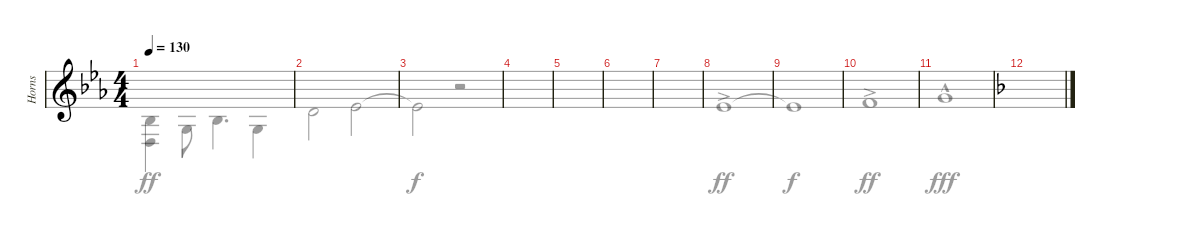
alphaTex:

\track ("Horns" "Horns") {instrument frenchhorn}
\staff {score}
\tuning (E4 B3 G3 D3 A2 E2) {hide}
\voice
\ts (4 4)
\tempo 130
\clef g2
\ks cminor
|
|
|
|
|
|
|
|
|
|
|
\ks dminor
|
|
|
|
\voice
\clef g2
\ks cminor
(3.3{t} 0.4{t}).4{dy ff} 0.3.8 3.3.4{d} 0.3.4 |
3.2.2 4.2.2 |
4.2{t}.2{dy f} r.2 |
|
|
|
|
4.2{ac}.1{dy ff} |
4.2{t}.1{dy f} |
1.1{ac}.1{dy ff} |
3.1{hac}.1{dy fff} |
\ks dminor
|
|
|
|
